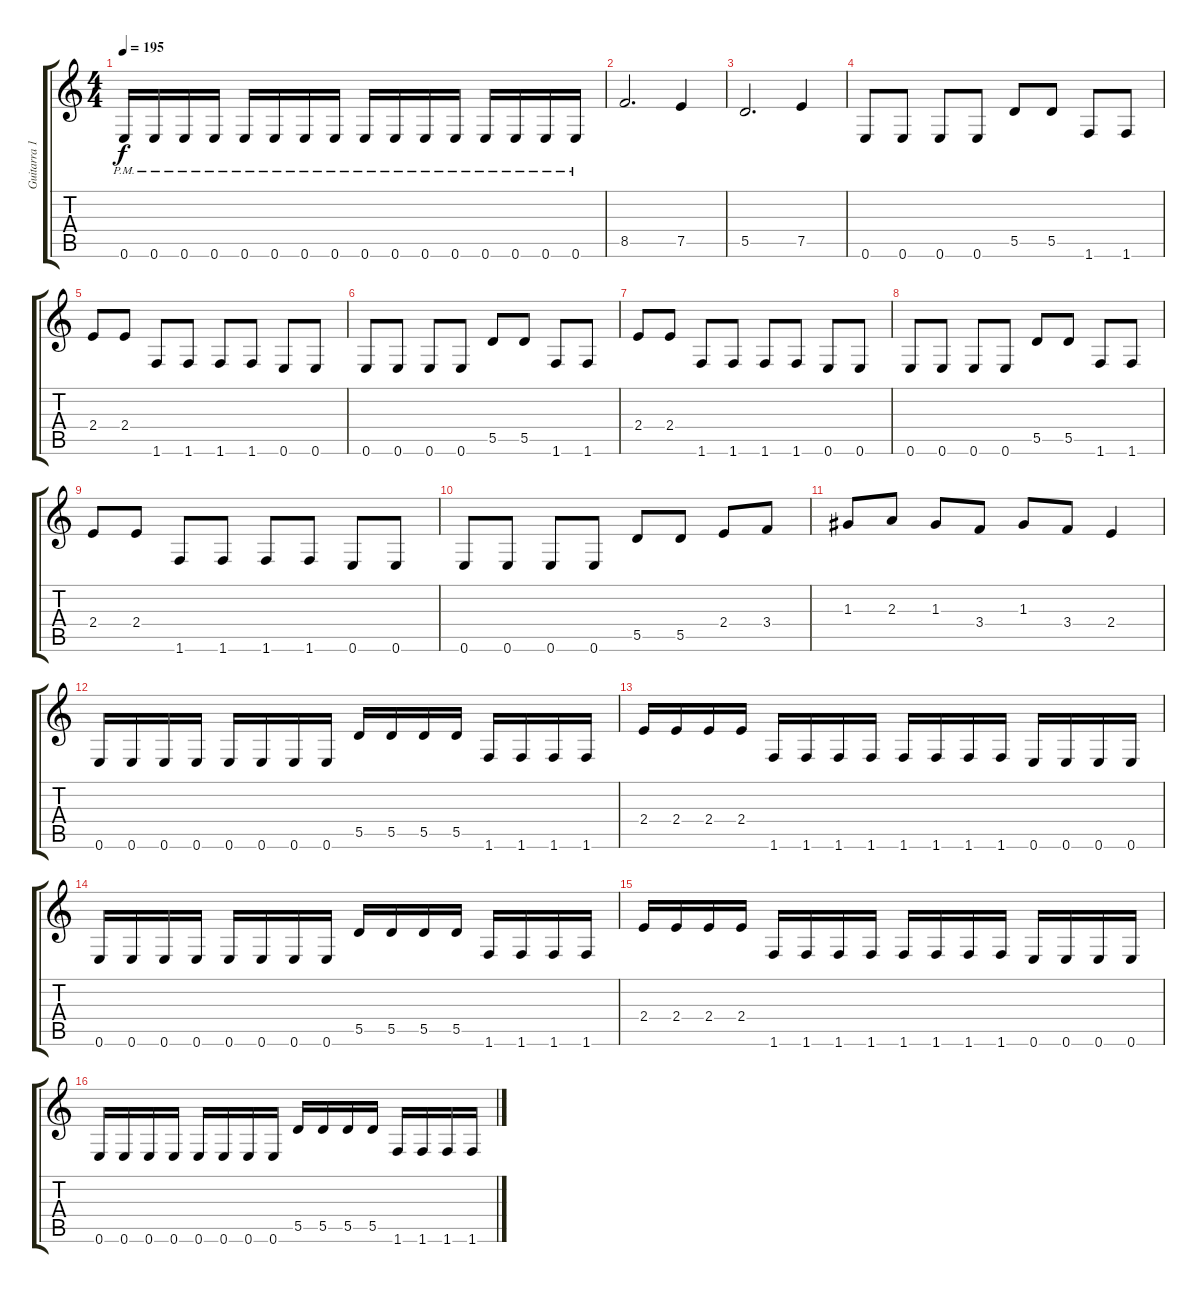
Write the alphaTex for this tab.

\track ("Guitarra 1" "Guitarra 1") {instrument distortionguitar}
\staff {score tabs}
\tuning (E4 B3 G3 D3 A2 E2) {hide}
\ts (4 4)
\tempo 195
\clef g2
\ks c
0.6{pm}.16{dy f} 0.6{pm}.16 0.6{pm}.16 0.6{pm}.16 0.6{pm}.16 0.6{pm}.16 0.6{pm}.16 0.6{pm}.16 0.6{pm}.16 0.6{pm}.16 0.6{pm}.16 0.6{pm}.16 0.6{pm}.16 0.6{pm}.16 0.6{pm}.16 0.6{pm}.16 |
8.5.2{d} 7.5.4 |
5.5.2{d} 7.5.4 |
0.6.8 0.6.8 0.6.8 0.6.8 5.5.8 5.5.8 1.6.8 1.6.8 |
2.4.8 2.4.8 1.6.8 1.6.8 1.6.8 1.6.8 0.6.8 0.6.8 |
0.6.8 0.6.8 0.6.8 0.6.8 5.5.8 5.5.8 1.6.8 1.6.8 |
2.4.8 2.4.8 1.6.8 1.6.8 1.6.8 1.6.8 0.6.8 0.6.8 |
0.6.8 0.6.8 0.6.8 0.6.8 5.5.8 5.5.8 1.6.8 1.6.8 |
2.4.8 2.4.8 1.6.8 1.6.8 1.6.8 1.6.8 0.6.8 0.6.8 |
0.6.8 0.6.8 0.6.8 0.6.8 5.5.8 5.5.8 2.4.8 3.4.8 |
1.3.8 2.3.8 1.3.8 3.4.8 1.3.8 3.4.8 2.4.4 |
0.6.16 0.6.16 0.6.16 0.6.16 0.6.16 0.6.16 0.6.16 0.6.16 5.5.16 5.5.16 5.5.16 5.5.16 1.6.16 1.6.16 1.6.16 1.6.16 |
2.4.16 2.4.16 2.4.16 2.4.16 1.6.16 1.6.16 1.6.16 1.6.16 1.6.16 1.6.16 1.6.16 1.6.16 0.6.16 0.6.16 0.6.16 0.6.16 |
0.6.16 0.6.16 0.6.16 0.6.16 0.6.16 0.6.16 0.6.16 0.6.16 5.5.16 5.5.16 5.5.16 5.5.16 1.6.16 1.6.16 1.6.16 1.6.16 |
2.4.16 2.4.16 2.4.16 2.4.16 1.6.16 1.6.16 1.6.16 1.6.16 1.6.16 1.6.16 1.6.16 1.6.16 0.6.16 0.6.16 0.6.16 0.6.16 |
0.6.16 0.6.16 0.6.16 0.6.16 0.6.16 0.6.16 0.6.16 0.6.16 5.5.16 5.5.16 5.5.16 5.5.16 1.6.16 1.6.16 1.6.16 1.6.16
